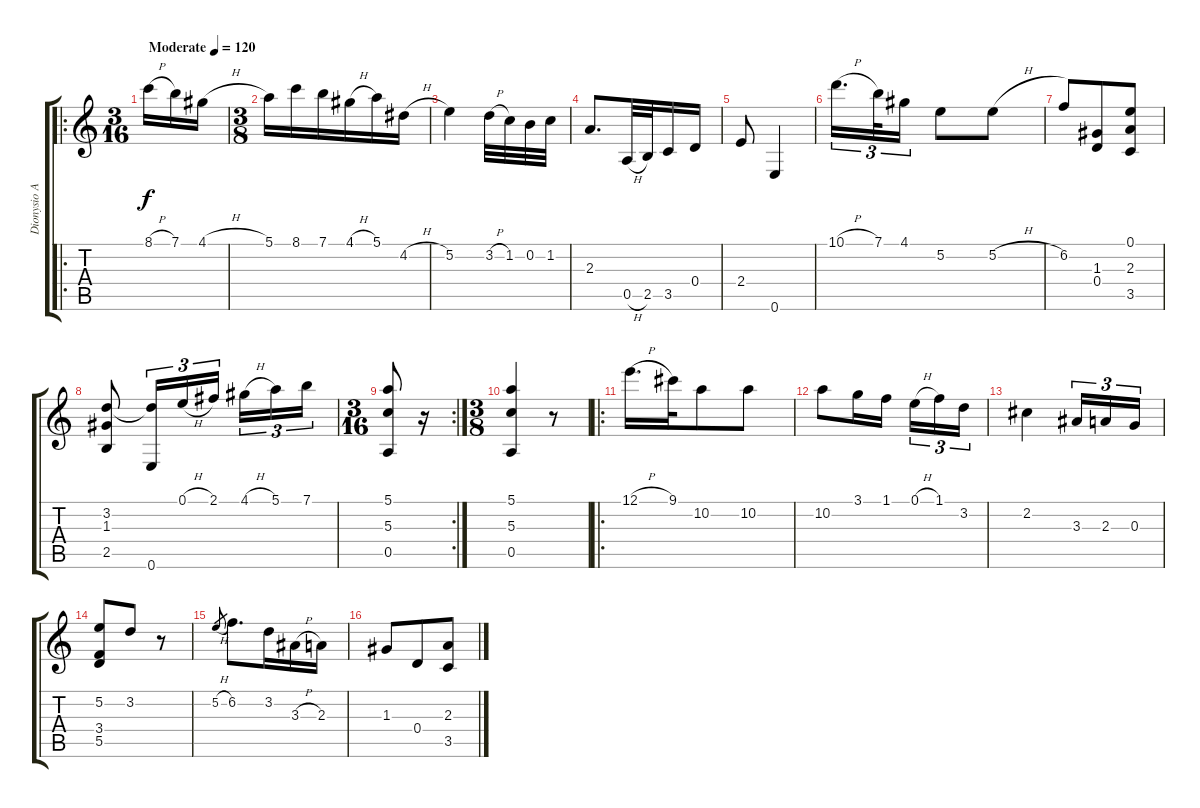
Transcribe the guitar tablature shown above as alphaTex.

\track ("Dionysio Aguado" "Dionysio A") {instrument acousticguitarnylon}
\staff {score tabs}
\tuning (E4 B3 G3 D3 A2 E2) {hide}
\ro
\ts (3 16)
\tempo (120 "Moderate")
\clef g2
\ks c
8.1{h}.16{dy f instrument acousticguitarnylon} 7.1.16 4.1{h}.16 |
\ts (3 8)
5.1.16 8.1.16 7.1.16 4.1{h}.16 5.1.16 4.2{h}.16 |
5.2.4 3.2{h}.32 1.2.32 0.2.32 1.2.32 |
2.3.8{d} 0.5{h}.32 2.5.32 3.5.16 0.4.16 |
2.4.8 0.6.4 |
10.1{h}.16{d tu (3 2)} 7.1.32{tu (3 2)} 4.1.16{tu (3 2)} 5.2.8 5.2{h}.8 |
6.2.8 (1.3 0.4).8 (0.1 2.3 3.5).8 |
(3.2 1.3 2.5).8 (3.2{t} 0.6).16{tu (3 2)} 0.1{h}.16{tu (3 2)} 2.1.16{tu (3 2)} 4.1{h}.16{tu (3 2)} 5.1.16{tu (3 2)} 7.1.16{tu (3 2)} |
\rc 2
\ts (3 16)
(5.1 5.3 0.5).8 r.16 |
\ts (3 8)
(5.1 5.3 0.5).4 r.8 |
\ro
12.1{h}.16{d} 9.1.32 10.2.8 10.2.8 |
10.2.8 3.1.16 1.1.16 0.1{h}.16{tu (3 2)} 1.1.16{tu (3 2)} 3.2.16{tu (3 2)} |
2.2.4 3.3.16{tu (3 2)} 2.3.16{tu (3 2)} 0.3.16{tu (3 2)} |
(5.2 3.4 5.5).8 3.2.8 r.8 |
5.2{h}.8{gr} 6.2.8{d} 3.2.16 3.3{h}.16 2.3.16 |
1.3.8 0.4.8 (2.3 3.5).8
